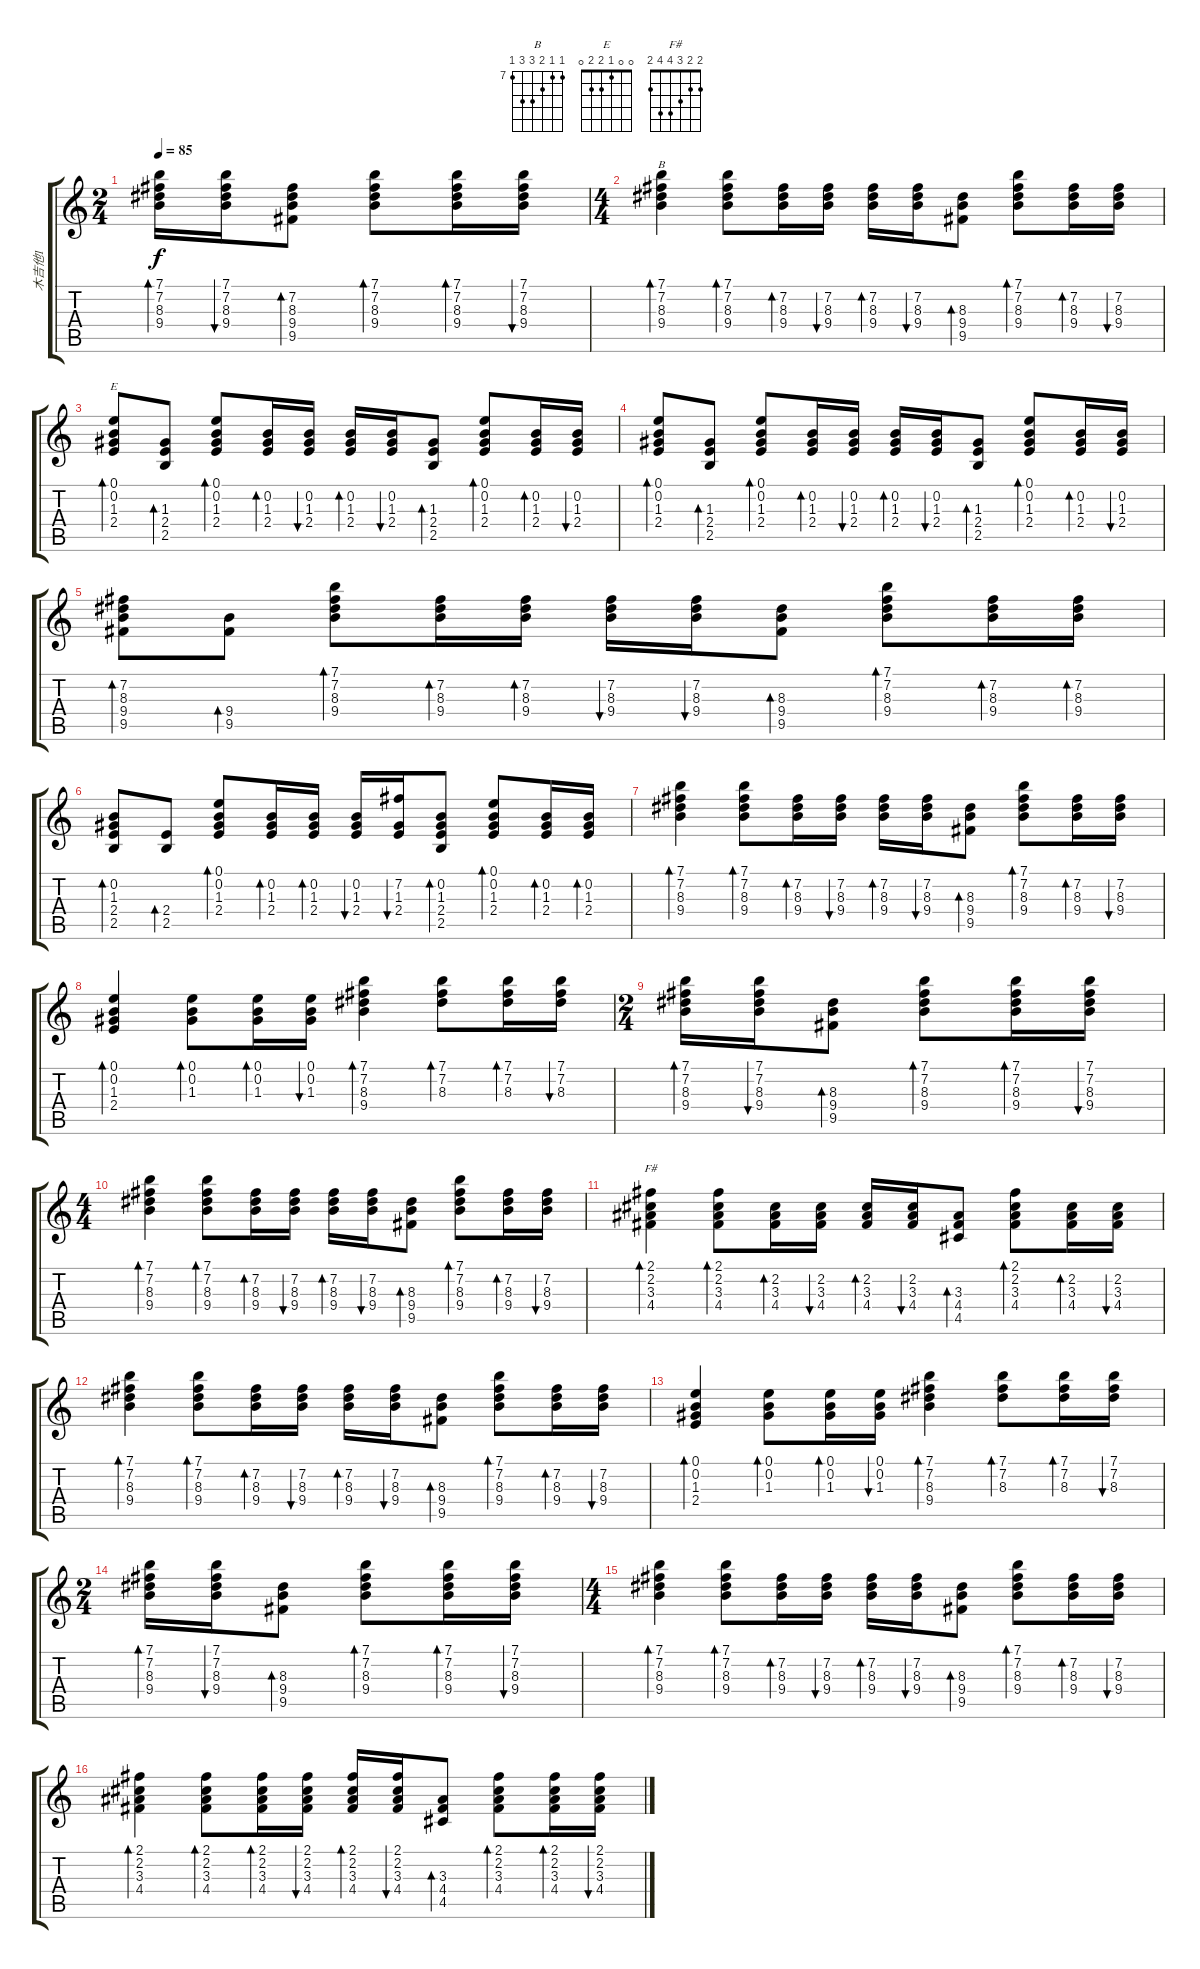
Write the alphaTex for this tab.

\track ("木吉他1" "木吉他1") {instrument acousticguitarsteel}
\staff {score tabs}
\tuning (E4 B3 G3 D3 A2 E2) {hide}
\chord ("B" 7 7 8 9 9 7) {firstfret 7}
\chord ("E" 0 0 1 2 2 0)
\chord ("F#" 2 2 3 4 4 2)
\ts (2 4)
\tempo 85
\clef g2
\ks c
(7.1 7.2 8.3 9.4).16{bd 30 dy f} (7.1 7.2 8.3 9.4).16{bu 30} (7.2 8.3 9.4 9.5).8{bd 30} (7.1 7.2 8.3 9.4).8{bd 30} (7.1 7.2 8.3 9.4).16{bd 30} (7.1 7.2 8.3 9.4).16{bu 30} |
\ts (4 4)
(7.1 7.2 8.3 9.4).4{bd 30 ch "B"} (7.1 7.2 8.3 9.4).8{bd 30} (7.2 8.3 9.4).16{bd 30} (7.2 8.3 9.4).16{bu 30} (7.2 8.3 9.4).16{bd 30} (7.2 8.3 9.4).16{bu 30} (8.3 9.4 9.5).8{bd 30} (7.1 7.2 8.3 9.4).8{bd 30} (7.2 8.3 9.4).16{bd 30} (7.2 8.3 9.4).16{bu 30} |
(0.1 0.2 1.3 2.4).8{bd 30 ch "E"} (1.3 2.4 2.5).8{bd 30} (0.1 0.2 1.3 2.4).8{bd 30} (0.2 1.3 2.4).16{bd 30} (0.2 1.3 2.4).16{bu 30} (0.2 1.3 2.4).16{bd 30} (0.2 1.3 2.4).16{bu 30} (1.3 2.4 2.5).8{bd 30} (0.1 0.2 1.3 2.4).8{bd 30} (0.2 1.3 2.4).16{bd 30} (0.2 1.3 2.4).16{bu 30} |
(0.1 0.2 1.3 2.4).8{bd 30} (1.3 2.4 2.5).8{bd 30} (0.1 0.2 1.3 2.4).8{bd 30} (0.2 1.3 2.4).16{bd 30} (0.2 1.3 2.4).16{bu 30} (0.2 1.3 2.4).16{bd 30} (0.2 1.3 2.4).16{bu 30} (1.3 2.4 2.5).8{bd 30} (0.1 0.2 1.3 2.4).8{bd 30} (0.2 1.3 2.4).16{bd 30} (0.2 1.3 2.4).16{bu 30} |
(7.2 8.3 9.4 9.5).8{bd 30} (9.4 9.5).8{bd 30} (7.1 7.2 8.3 9.4).8{bd 30} (7.2 8.3 9.4).16{bd 30} (7.2 8.3 9.4).16{bd 30} (7.2 8.3 9.4).16{bu 30} (7.2 8.3 9.4).16{bu 30} (8.3 9.4 9.5).8{bd 30} (7.1 7.2 8.3 9.4).8{bd 30} (7.2 8.3 9.4).16{bd 30} (7.2 8.3 9.4).16{bd 30} |
(0.2 1.3 2.4 2.5).8{bd 30} (2.4 2.5).8{bd 30} (0.1 0.2 1.3 2.4).8{bd 30} (0.2 1.3 2.4).16{bd 30} (0.2 1.3 2.4).16{bd 30} (0.2 1.3 2.4).16{bu 30} (7.2 1.3 2.4).16{bu 30} (0.2 1.3 2.4 2.5).8{bd 30} (0.1 0.2 1.3 2.4).8{bd 30} (0.2 1.3 2.4).16{bd 30} (0.2 1.3 2.4).16{bd 30} |
(7.1 7.2 8.3 9.4).4{bd 30} (7.1 7.2 8.3 9.4).8{bd 30} (7.2 8.3 9.4).16{bd 30} (7.2 8.3 9.4).16{bu 30} (7.2 8.3 9.4).16{bd 30} (7.2 8.3 9.4).16{bu 30} (8.3 9.4 9.5).8{bd 30} (7.1 7.2 8.3 9.4).8{bd 30} (7.2 8.3 9.4).16{bd 30} (7.2 8.3 9.4).16{bu 30} |
(0.1 0.2 1.3 2.4).4{bd 30} (0.1 0.2 1.3).8{bd 30} (0.1 0.2 1.3).16{bd 30} (0.1 0.2 1.3).16{bu 30} (7.1 7.2 8.3 9.4).4{bd 30} (7.1 7.2 8.3).8{bd 30} (7.1 7.2 8.3).16{bd 30} (7.1 7.2 8.3).16{bu 30} |
\ts (2 4)
(7.1 7.2 8.3 9.4).16{bd 30} (7.1 7.2 8.3 9.4).16{bu 30} (8.3 9.4 9.5).8{bd 30} (7.1 7.2 8.3 9.4).8{bd 30} (7.1 7.2 8.3 9.4).16{bd 30} (7.1 7.2 8.3 9.4).16{bu 30} |
\ts (4 4)
(7.1 7.2 8.3 9.4).4{bd 30} (7.1 7.2 8.3 9.4).8{bd 30} (7.2 8.3 9.4).16{bd 30} (7.2 8.3 9.4).16{bu 30} (7.2 8.3 9.4).16{bd 30} (7.2 8.3 9.4).16{bu 30} (8.3 9.4 9.5).8{bd 30} (7.1 7.2 8.3 9.4).8{bd 30} (7.2 8.3 9.4).16{bd 30} (7.2 8.3 9.4).16{bu 30} |
(2.1 2.2 3.3 4.4).4{bd 30 ch "F#"} (2.1 2.2 3.3 4.4).8{bd 30} (2.2 3.3 4.4).16{bd 30} (2.2 3.3 4.4).16{bu 30} (2.2 3.3 4.4).16{bd 30} (2.2 3.3 4.4).16{bu 30} (3.3 4.4 4.5).8{bd 30} (2.1 2.2 3.3 4.4).8{bd 30} (2.2 3.3 4.4).16{bd 30} (2.2 3.3 4.4).16{bu 30} |
(7.1 7.2 8.3 9.4).4{bd 30} (7.1 7.2 8.3 9.4).8{bd 30} (7.2 8.3 9.4).16{bd 30} (7.2 8.3 9.4).16{bu 30} (7.2 8.3 9.4).16{bd 30} (7.2 8.3 9.4).16{bu 30} (8.3 9.4 9.5).8{bd 30} (7.1 7.2 8.3 9.4).8{bd 30} (7.2 8.3 9.4).16{bd 30} (7.2 8.3 9.4).16{bu 30} |
(0.1 0.2 1.3 2.4).4{bd 30} (0.1 0.2 1.3).8{bd 30} (0.1 0.2 1.3).16{bd 30} (0.1 0.2 1.3).16{bu 30} (7.1 7.2 8.3 9.4).4{bd 30} (7.1 7.2 8.3).8{bd 30} (7.1 7.2 8.3).16{bd 30} (7.1 7.2 8.3).16{bu 30} |
\ts (2 4)
(7.1 7.2 8.3 9.4).16{bd 30} (7.1 7.2 8.3 9.4).16{bu 30} (8.3 9.4 9.5).8{bd 30} (7.1 7.2 8.3 9.4).8{bd 30} (7.1 7.2 8.3 9.4).16{bd 30} (7.1 7.2 8.3 9.4).16{bu 30} |
\ts (4 4)
(7.1 7.2 8.3 9.4).4{bd 30} (7.1 7.2 8.3 9.4).8{bd 30} (7.2 8.3 9.4).16{bd 30} (7.2 8.3 9.4).16{bu 30} (7.2 8.3 9.4).16{bd 30} (7.2 8.3 9.4).16{bu 30} (8.3 9.4 9.5).8{bd 30} (7.1 7.2 8.3 9.4).8{bd 30} (7.2 8.3 9.4).16{bd 30} (7.2 8.3 9.4).16{bu 30} |
(2.1 2.2 3.3 4.4).4{bd 30} (2.1 2.2 3.3 4.4).8{bd 30} (2.1 2.2 3.3 4.4).16{bd 30} (2.1 2.2 3.3 4.4).16{bu 30} (2.1 2.2 3.3 4.4).16{bd 30} (2.1 2.2 3.3 4.4).16{bu 30} (3.3 4.4 4.5).8{bd 30} (2.1 2.2 3.3 4.4).8{bd 30} (2.1 2.2 3.3 4.4).16{bd 30} (2.1 2.2 3.3 4.4).16{bu 30}
